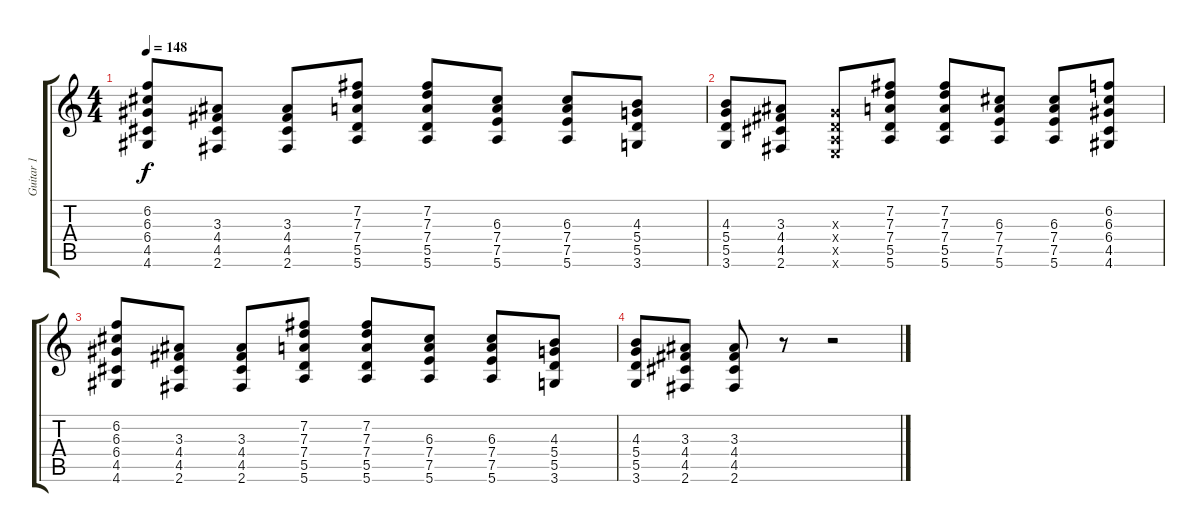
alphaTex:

\track ("Guitar 1" "Guitar 1") {instrument distortionguitar}
\staff {score tabs}
\tuning (E4 B3 G3 D3 A2 E2) {hide}
\ts (4 4)
\tempo 148
\clef g2
\ks c
(6.2 6.3 6.4 4.5 4.6).8{dy f} (3.3 4.4 4.5 2.6).8 (3.3 4.4 4.5 2.6).8 (7.2 7.3 7.4 5.5 5.6).8 (7.2 7.3 7.4 5.5 5.6).8 (6.3 7.4 7.5 5.6).8 (6.3 7.4 7.5 5.6).8 (4.3 5.4 5.5 3.6).8 |
(4.3 5.4 5.5 3.6).8 (3.3 4.4 4.5 2.6).8 (0.3{x} 0.4{x} 0.5{x} 0.6{x}).8 (7.2 7.3 7.4 5.5 5.6).8 (7.2 7.3 7.4 5.5 5.6).8 (6.3 7.4 7.5 5.6).8 (6.3 7.4 7.5 5.6).8 (6.2 6.3 6.4 4.5 4.6).8 |
(6.2 6.3 6.4 4.5 4.6).8 (3.3 4.4 4.5 2.6).8 (3.3 4.4 4.5 2.6).8 (7.2 7.3 7.4 5.5 5.6).8 (7.2 7.3 7.4 5.5 5.6).8 (6.3 7.4 7.5 5.6).8 (6.3 7.4 7.5 5.6).8 (4.3 5.4 5.5 3.6).8 |
(4.3 5.4 5.5 3.6).8 (3.3 4.4 4.5 2.6).8 (3.3 4.4 4.5 2.6).8 r.8 r.2
